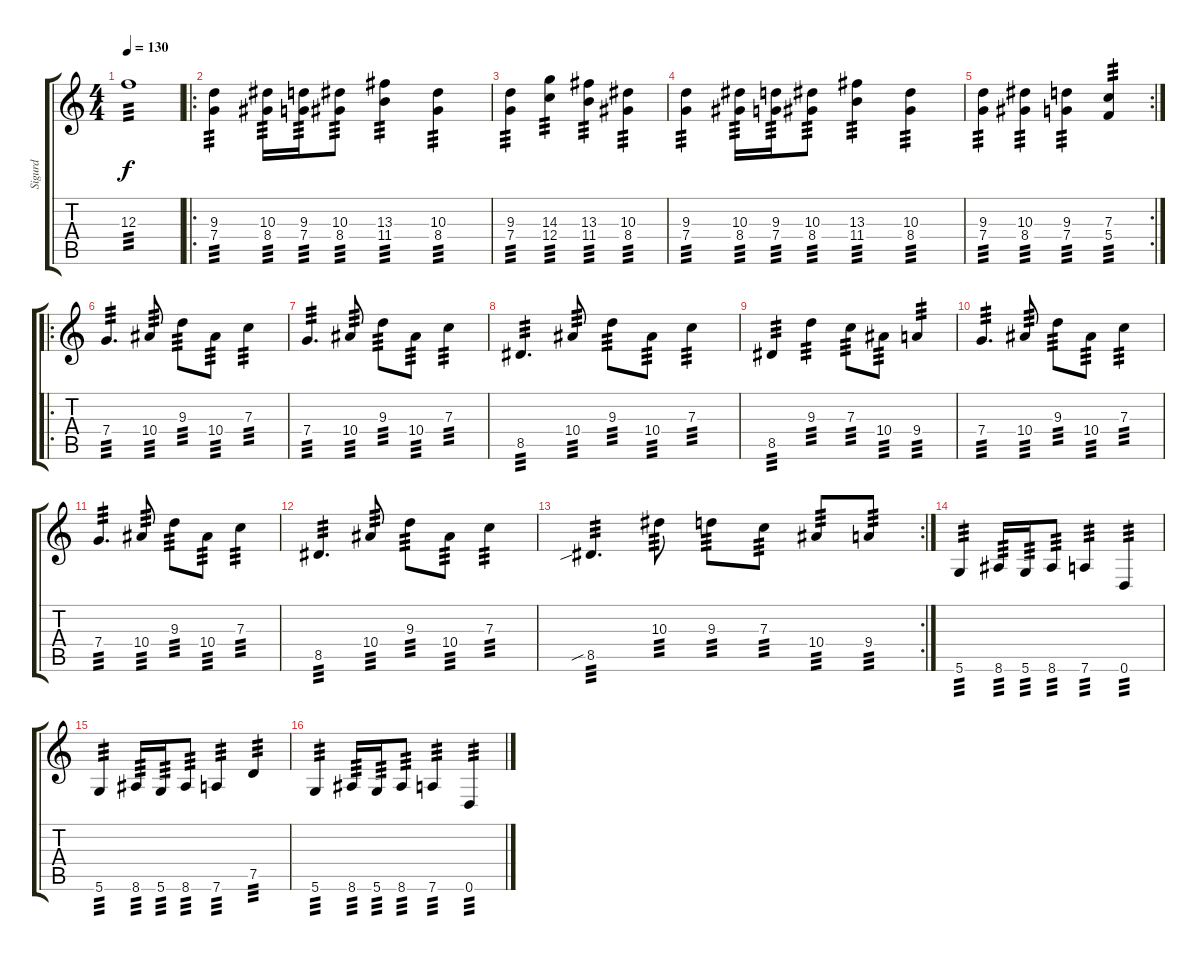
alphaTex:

\track ("Sigurd" "Sigurd") {instrument distortionguitar}
\staff {score tabs}
\tuning (D4 A3 F3 C3 G2 D2) {hide}
\ts (4 4)
\tempo 130
\clef g2
\ks c
12.3.1{tp 3 dy f} |
\ro
(9.3 7.4).4{tp 3} (10.3 8.4).16{tp 3} (9.3 7.4).16{tp 3} (10.3 8.4).8{tp 3} (13.3 11.4).4{tp 3} (10.3 8.4).4{tp 3} |
(9.3 7.4).4{tp 3} (14.3 12.4).4{tp 3} (13.3 11.4).4{tp 3} (10.3 8.4).4{tp 3} |
(9.3 7.4).4{tp 3} (10.3 8.4).16{tp 3} (9.3 7.4).16{tp 3} (10.3 8.4).8{tp 3} (13.3 11.4).4{tp 3} (10.3 8.4).4{tp 3} |
\rc 2
(9.3 7.4).4{tp 3} (10.3 8.4).4{tp 3} (9.3 7.4).4{tp 3} (7.3 5.4).4{tp 3} |
\ro
7.4.4{d tp 3} 10.4.8{tp 3} 9.3.8{tp 3} 10.4.8{tp 3} 7.3.4{tp 3} |
7.4.4{d tp 3} 10.4.8{tp 3} 9.3.8{tp 3} 10.4.8{tp 3} 7.3.4{tp 3} |
8.5.4{d tp 3} 10.4.8{tp 3} 9.3.8{tp 3} 10.4.8{tp 3} 7.3.4{tp 3} |
8.5.4{tp 3} 9.3.4{tp 3} 7.3.8{tp 3} 10.4.8{tp 3} 9.4.4{tp 3} |
7.4.4{d tp 3} 10.4.8{tp 3} 9.3.8{tp 3} 10.4.8{tp 3} 7.3.4{tp 3} |
7.4.4{d tp 3} 10.4.8{tp 3} 9.3.8{tp 3} 10.4.8{tp 3} 7.3.4{tp 3} |
8.5.4{d tp 3} 10.4.8{tp 3} 9.3.8{tp 3} 10.4.8{tp 3} 7.3.4{tp 3} |
\rc 2
8.5{sib}.4{d tp 3} 10.3.8{tp 3} 9.3.8{tp 3} 7.3.8{tp 3} 10.4.8{tp 3} 9.4.8{tp 3} |
5.6.4{tp 3} 8.6.16{tp 3} 5.6.16{tp 3} 8.6.8{tp 3} 7.6.4{tp 3} 0.6.4{tp 3} |
5.6.4{tp 3} 8.6.16{tp 3} 5.6.16{tp 3} 8.6.8{tp 3} 7.6.4{tp 3} 7.5.4{tp 3} |
5.6.4{tp 3} 8.6.16{tp 3} 5.6.16{tp 3} 8.6.8{tp 3} 7.6.4{tp 3} 0.6.4{tp 3}
